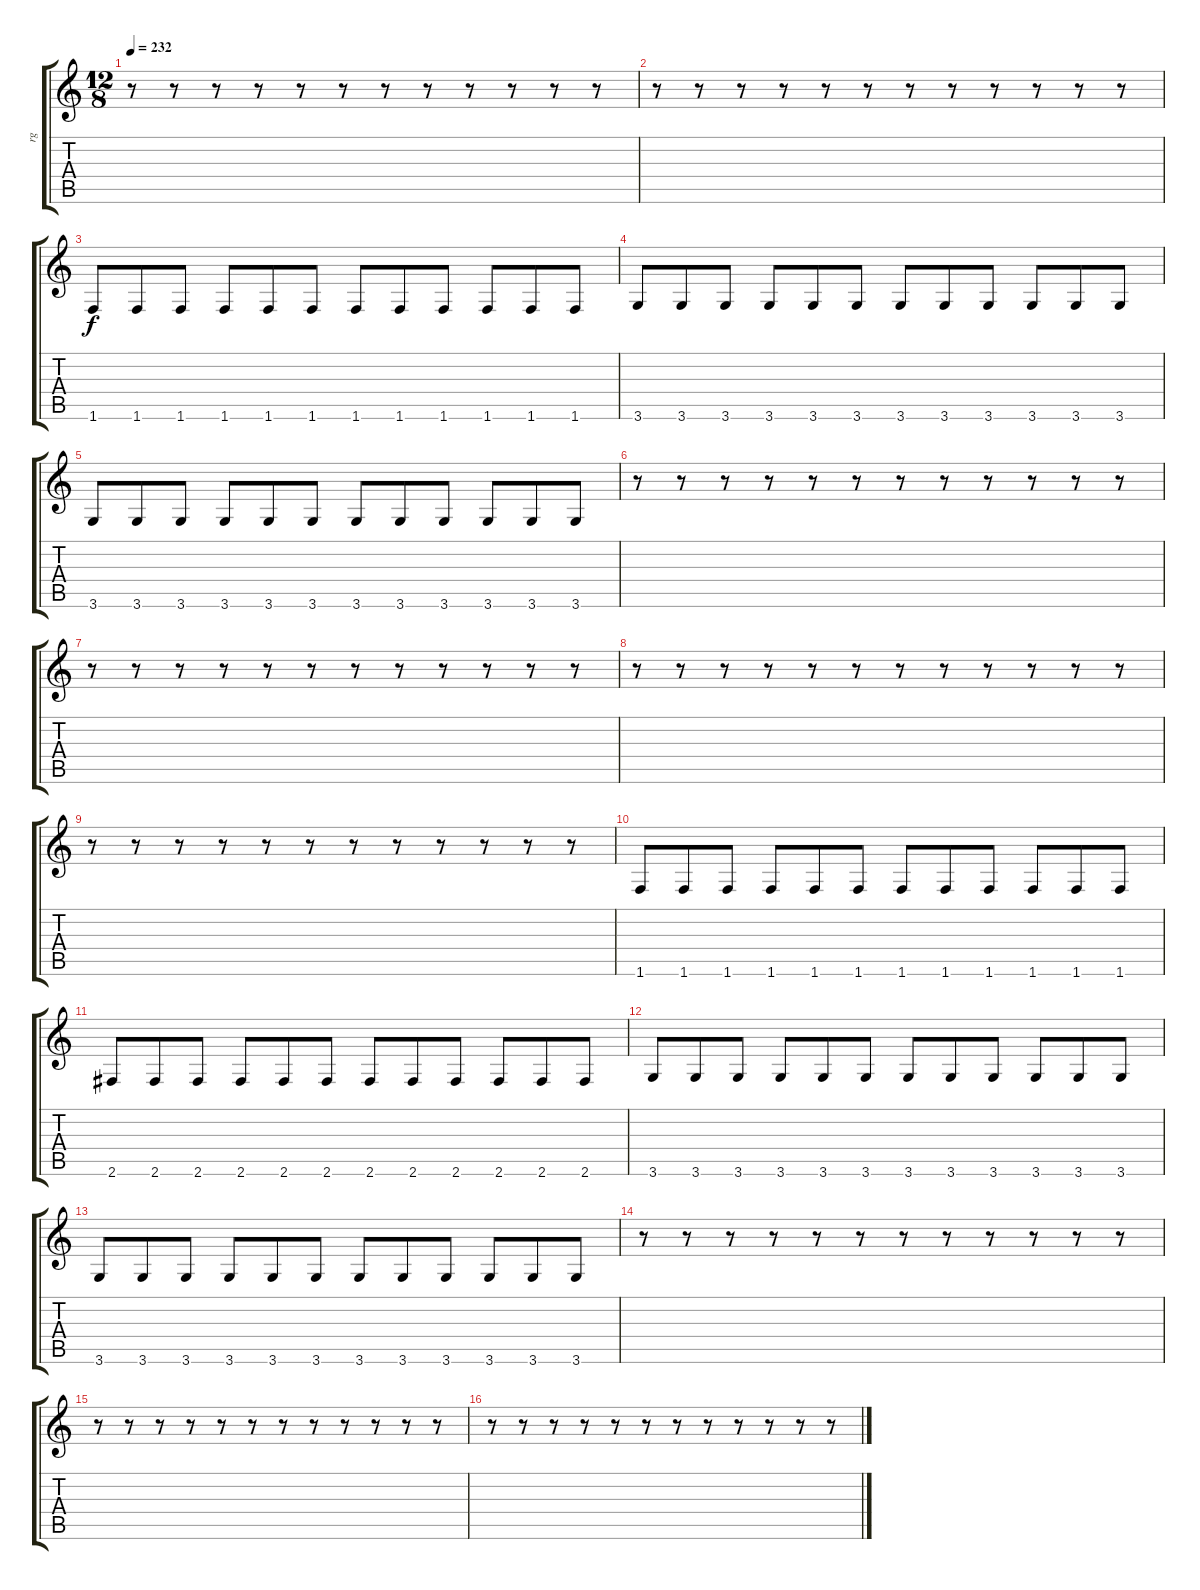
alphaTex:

\track ("rg" "rg") {instrument distortionguitar}
\staff {score tabs}
\tuning (E4 B3 G3 D3 A2 E2) {hide}
\ts (12 8)
\tempo 232
\clef g2
\ks c
r.8{dy f} r.8 r.8 r.8 r.8 r.8 r.8 r.8 r.8 r.8 r.8 r.8 |
r.8 r.8 r.8 r.8 r.8 r.8 r.8 r.8 r.8 r.8 r.8 r.8 |
1.6.8 1.6.8 1.6.8 1.6.8 1.6.8 1.6.8 1.6.8 1.6.8 1.6.8 1.6.8 1.6.8 1.6.8 |
3.6.8 3.6.8 3.6.8 3.6.8 3.6.8 3.6.8 3.6.8 3.6.8 3.6.8 3.6.8 3.6.8 3.6.8 |
3.6.8 3.6.8 3.6.8 3.6.8 3.6.8 3.6.8 3.6.8 3.6.8 3.6.8 3.6.8 3.6.8 3.6.8 |
r.8 r.8 r.8 r.8 r.8 r.8 r.8 r.8 r.8 r.8 r.8 r.8 |
r.8 r.8 r.8 r.8 r.8 r.8 r.8 r.8 r.8 r.8 r.8 r.8 |
r.8 r.8 r.8 r.8 r.8 r.8 r.8 r.8 r.8 r.8 r.8 r.8 |
r.8 r.8 r.8 r.8 r.8 r.8 r.8 r.8 r.8 r.8 r.8 r.8 |
1.6.8 1.6.8 1.6.8 1.6.8 1.6.8 1.6.8 1.6.8 1.6.8 1.6.8 1.6.8 1.6.8 1.6.8 |
2.6.8 2.6.8 2.6.8 2.6.8 2.6.8 2.6.8 2.6.8 2.6.8 2.6.8 2.6.8 2.6.8 2.6.8 |
3.6.8 3.6.8 3.6.8 3.6.8 3.6.8 3.6.8 3.6.8 3.6.8 3.6.8 3.6.8 3.6.8 3.6.8 |
3.6.8 3.6.8 3.6.8 3.6.8 3.6.8 3.6.8 3.6.8 3.6.8 3.6.8 3.6.8 3.6.8 3.6.8 |
r.8 r.8 r.8 r.8 r.8 r.8 r.8 r.8 r.8 r.8 r.8 r.8 |
r.8 r.8 r.8 r.8 r.8 r.8 r.8 r.8 r.8 r.8 r.8 r.8 |
r.8 r.8 r.8 r.8 r.8 r.8 r.8 r.8 r.8 r.8 r.8 r.8
